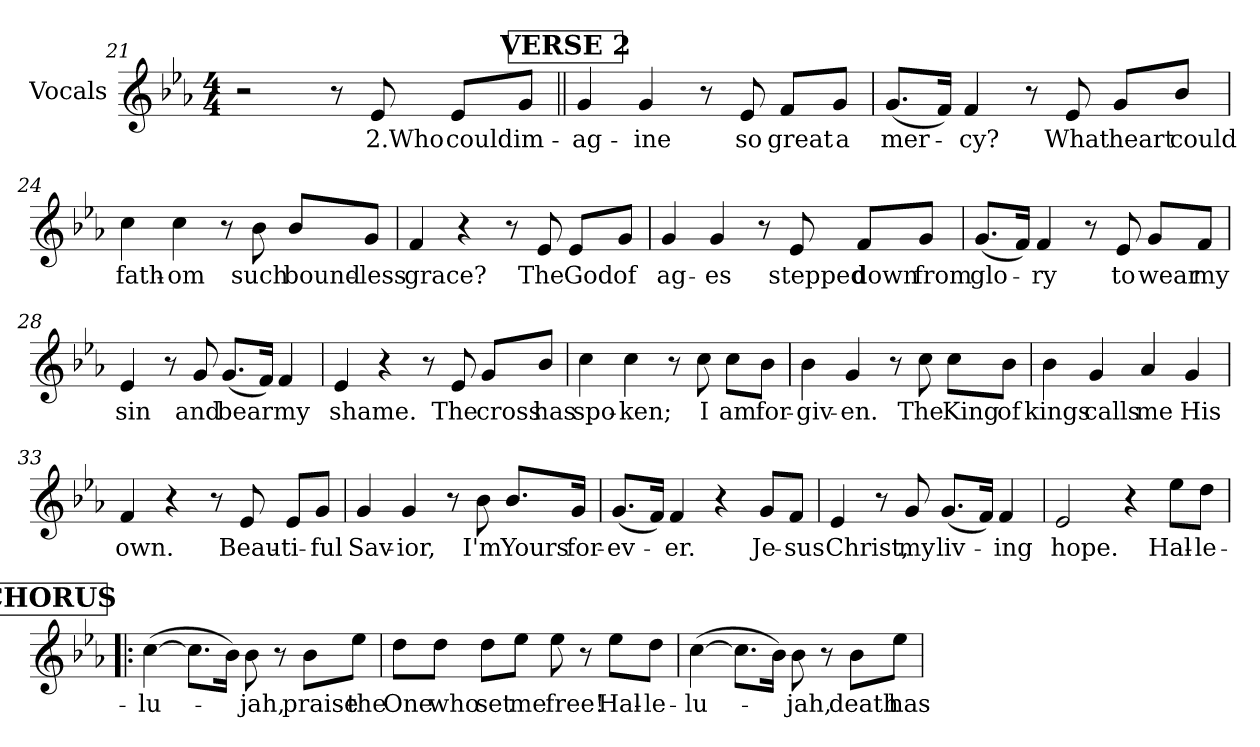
**kern	**text
*part1	*part1
*staff1	*staff1
*I"Vocals	*
!!LO:PB:g=z
*clefG2	*
*k[b-e-a-]	*
*E-:	*
*M4/4	*
=21	=21
2r	.
8r	.
!	!LO:LY:b
8e-/	2.Who
!	!LO:LY:b
8e-/L	could
!	!LO:LY:b
8g/J	im-
!!LO:REH:place=s1:a:B:t=VERSE 2
=22||	=22||
!	!LO:LY:b
4g/	-ag-
!	!LO:LY:b
4g/	-ine
8r	.
!	!LO:LY:b
8e-/	so
!	!LO:LY:b
8f/L	great
!	!LO:LY:b
8g/J	a
=23	=23
!	!LO:LY:b
(<8.g/L	mer-
16f/Jk)	.
!	!LO:LY:b
4f/	-cy?
8r	.
!	!LO:LY:b
8e-/	What
!	!LO:LY:b
8g/L	heart
!	!LO:LY:b
8b-/J	could
!!LO:LB:g=z
=24	=24
!	!LO:LY:b
4cc\	fath-
!	!LO:LY:b
4cc\	-om
8r	.
!	!LO:LY:b
8b-\	such
!	!LO:LY:b
8b-/L	bound-
!	!LO:LY:b
8g/J	-less
=25	=25
!	!LO:LY:b
4f/	grace?
4r	.
8r	.
!	!LO:LY:b
8e-/	The
!	!LO:LY:b
8e-/L	God
!	!LO:LY:b
8g/J	of
=26	=26
!	!LO:LY:b
4g/	ag-
!	!LO:LY:b
4g/	-es
8r	.
!	!LO:LY:b
8e-/	stepped
!	!LO:LY:b
8f/L	down
!	!LO:LY:b
8g/J	from
!!LO:LB:g=z
=27	=27
!	!LO:LY:b
(<8.g/L	glo-
16f/Jk)	.
!	!LO:LY:b
4f/	-ry
8r	.
!	!LO:LY:b
8e-/	to
!	!LO:LY:b
8g/L	wear
!	!LO:LY:b
8f/J	my
=28	=28
!	!LO:LY:b
4e-/	sin
8r	.
!	!LO:LY:b
8g/	and
!	!LO:LY:b
(<8.g/L	bear
16f/Jk)	.
!	!LO:LY:b
4f/	my
=29	=29
!	!LO:LY:b
4e-/	shame.
4r	.
8r	.
!	!LO:LY:b
8e-/	The
!	!LO:LY:b
8g/L	cross
!	!LO:LY:b
8b-/J	has
!!LO:LB:g=z
=30	=30
!	!LO:LY:b
4cc\	spo-
!	!LO:LY:b
4cc\	-ken;
8r	.
!	!LO:LY:b
8cc\	I
!	!LO:LY:b
8cc\L	am
!	!LO:LY:b
8b-\J	for-
=31	=31
!	!LO:LY:b
4b-\	-giv-
!	!LO:LY:b
4g/	-en.
8r	.
!	!LO:LY:b
8cc\	The
!	!LO:LY:b
8cc\L	King
!	!LO:LY:b
8b-\J	of
=32	=32
!	!LO:LY:b
4b-\	kings
!	!LO:LY:b
4g/	calls
!	!LO:LY:b
4a-/	me
!	!LO:LY:b
4g/	His
!!LO:LB:g=z
=33	=33
!	!LO:LY:b
4f/	own.
4r	.
8r	.
!	!LO:LY:b
8e-/	Beau-
!	!LO:LY:b
8e-/L	-ti-
!	!LO:LY:b
8g/J	-ful
=34	=34
!	!LO:LY:b
4g/	Sav-
!	!LO:LY:b
4g/	-ior,
8r	.
!	!LO:LY:b
8b-\	I'm
!	!LO:LY:b
8.b-/L	Yours
!	!LO:LY:b
16g/Jk	for-
=35	=35
!	!LO:LY:b
(<8.g/L	-ev-
16f/Jk)	.
!	!LO:LY:b
4f/	-er.
4r	.
!	!LO:LY:b
8g/L	Je-
!	!LO:LY:b
8f/J	-sus
!!LO:LB:g=z
=36	=36
!	!LO:LY:b
4e-/	Christ,
8r	.
!	!LO:LY:b
8g/	my
!	!LO:LY:b
(<8.g/L	liv-
16f/Jk)	.
!	!LO:LY:b
4f/	-ing
=37	=37
!	!LO:LY:b
2e-/	hope.
4r	.
!	!LO:LY:b
8ee-\L	Hal-
!	!LO:LY:b
8dd\J	-le-
!!LO:REH:place=s1:a:B:t=CHORUS
=38!|:	=38!|:
!	!LO:LY:b
(>[4cc\	-lu-
8.cc\L]	.
16b-\Jk)	.
!	!LO:LY:b
8b-\	-jah,
8r	.
!	!LO:LY:b
8b-\L	praise
!	!LO:LY:b
8ee-\J	the
!!LO:LB:g=z
=39	=39
!	!LO:LY:b
8dd\L	One
!	!LO:LY:b
8dd\J	who
!	!LO:LY:b
8dd\L	set
!	!LO:LY:b
8ee-\J	me
!	!LO:LY:b
8ee-\	free!
8r	.
!	!LO:LY:b
8ee-\L	Hal-
!	!LO:LY:b
8dd\J	-le-
=40	=40
!	!LO:LY:b
(>[4cc\	-lu-
8.cc\L]	.
16b-\Jk)	.
!	!LO:LY:b
8b-\	-jah,
8r	.
!	!LO:LY:b
8b-\L	death
!	!LO:LY:b
8ee-\J	has
=	=
*-	*-
